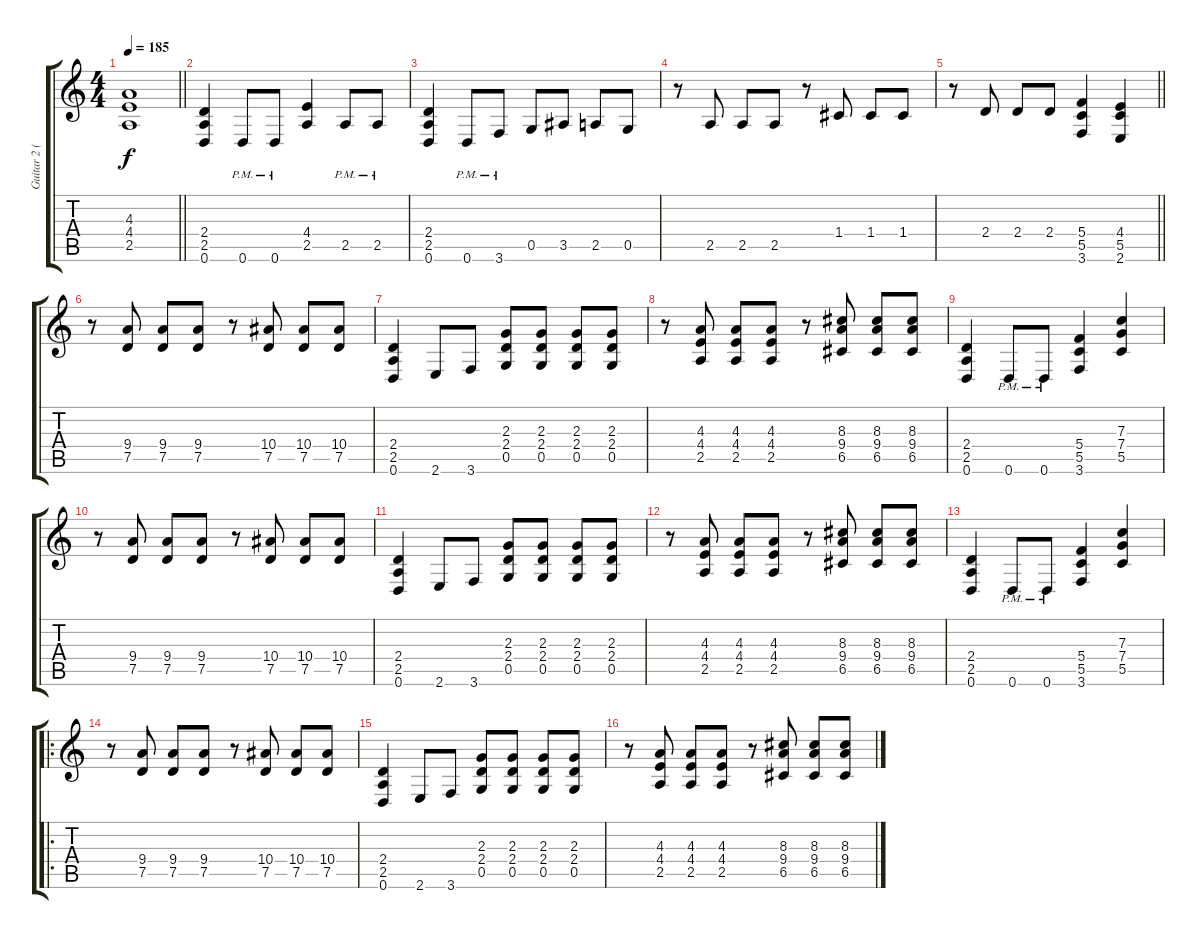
\track ("Guitar 2 (Ale)" "Guitar 2 (") {instrument distortionguitar}
\staff {score tabs}
\tuning (D4 A3 F3 C3 G2 D2) {hide}
\ts (4 4)
\tempo 185
\clef g2
\barLineRight lightlight
\ks c
(4.3 4.4 2.5).1{dy f} |
(2.4 2.5 0.6).4 0.6{pm}.8 0.6{pm}.8 (4.4 2.5).4 2.5{pm}.8 2.5{pm}.8 |
(2.4 2.5 0.6).4 0.6{pm}.8 3.6{pm}.8 0.5.8 3.5.8 2.5.8 0.5.8 |
r.8 2.5.8 2.5.8 2.5.8 r.8 1.4.8 1.4.8 1.4.8 |
\barLineRight lightlight
r.8 2.4.8 2.4.8 2.4.8 (5.4 5.5 3.6).4 (4.4 5.5 2.6).4 |
r.8 (9.4 7.5).8 (9.4 7.5).8 (9.4 7.5).8 r.8 (10.4 7.5).8 (10.4 7.5).8 (10.4 7.5).8 |
(2.4 2.5 0.6).4 2.6.8 3.6.8 (2.3 2.4 0.5).8 (2.3 2.4 0.5).8 (2.3 2.4 0.5).8 (2.3 2.4 0.5).8 |
r.8 (4.3 4.4 2.5).8 (4.3 4.4 2.5).8 (4.3 4.4 2.5).8 r.8 (8.3 9.4 6.5).8 (8.3 9.4 6.5).8 (8.3 9.4 6.5).8 |
(2.4 2.5 0.6).4 0.6{pm}.8 0.6{pm}.8 (5.4 5.5 3.6).4 (7.3 7.4 5.5).4 |
r.8 (9.4 7.5).8 (9.4 7.5).8 (9.4 7.5).8 r.8 (10.4 7.5).8 (10.4 7.5).8 (10.4 7.5).8 |
(2.4 2.5 0.6).4 2.6.8 3.6.8 (2.3 2.4 0.5).8 (2.3 2.4 0.5).8 (2.3 2.4 0.5).8 (2.3 2.4 0.5).8 |
r.8 (4.3 4.4 2.5).8 (4.3 4.4 2.5).8 (4.3 4.4 2.5).8 r.8 (8.3 9.4 6.5).8 (8.3 9.4 6.5).8 (8.3 9.4 6.5).8 |
(2.4 2.5 0.6).4 0.6{pm}.8 0.6{pm}.8 (5.4 5.5 3.6).4 (7.3 7.4 5.5).4 |
\ro
r.8 (9.4 7.5).8 (9.4 7.5).8 (9.4 7.5).8 r.8 (10.4 7.5).8 (10.4 7.5).8 (10.4 7.5).8 |
(2.4 2.5 0.6).4 2.6.8 3.6.8 (2.3 2.4 0.5).8 (2.3 2.4 0.5).8 (2.3 2.4 0.5).8 (2.3 2.4 0.5).8 |
r.8 (4.3 4.4 2.5).8 (4.3 4.4 2.5).8 (4.3 4.4 2.5).8 r.8 (8.3 9.4 6.5).8 (8.3 9.4 6.5).8 (8.3 9.4 6.5).8
